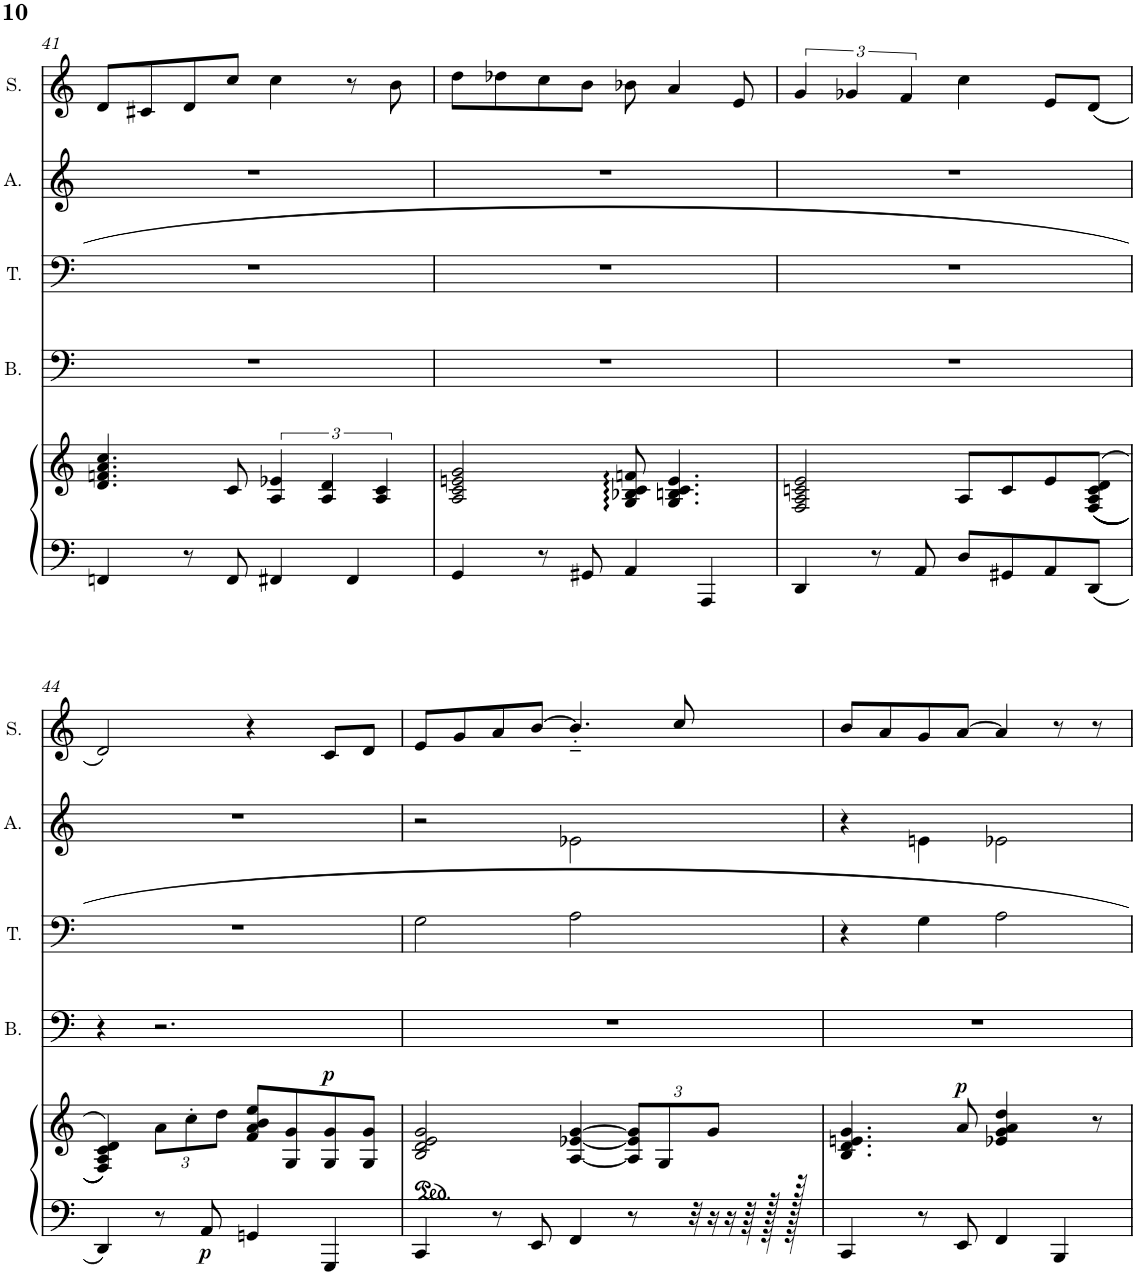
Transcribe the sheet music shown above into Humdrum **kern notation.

**kern	**kern	**dynam	**kern	**kern	**kern	**kern
*part5	*part5	*part5	*part4	*part3	*part2	*part1
*staff6	*staff5	*staff5/6	*staff4	*staff3	*staff2	*staff1
*I"Piano	*	*	*I"Bass	*I"Tenor	*I"Alto	*I"Soprano
*I'Pno	*	*	*I'B.	*I'T.	*I'A.	*I'S.
!!LO:PB:g=z
*clefF4	*clefG2	*	*clefF4	*clefF4	*clefG2	*clefG2
*k[]	*k[]	*	*k[]	*k[]	*k[]	*k[]
*M4/4	*M4/4	*	*M4/4	*M4/4	*M4/4	*M4/4
=41	=41	=41	=41	=41	=41	=41
4FFn/	4.d/ 4.fn/ 4.a/ 4.cc/	.	1r	1r	1r	8d/L
.	.	.	.	.	.	8c#X/
8r	.	.	.	.	.	8d/
8FF/	8c/	.	.	.	.	8cc/J
4FF#X/	6A/ 6e-X/	.	.	.	.	4cc\
.	6A/ 6d/	.	.	.	.	.
4FF#/	.	.	.	.	.	8r
.	6A/ 6c/	.	.	.	.	.
.	.	.	.	.	.	8b\
=42	=42	=42	=42	=42	=42	=42
4GG/	2A/ 2c/ 2en/ 2g/	.	1r	1r	1r	8dd\L
.	.	.	.	.	.	8dd-X\
8r	.	.	.	.	.	8cc\
8GG#X/	.	.	.	.	.	8b\J
4AA/	8G/: 8B-X/: 8c/: 8fn/:	.	.	.	.	8b-X\
.	4.G/ 4.Bn/ 4.c/ 4.e/	.	.	.	.	4a/
4AAA/	.	.	.	.	.	.
.	.	.	.	.	.	8e/
=43	=43	=43	=43	=43	=43	=43
4DD/	2F/ 2A/ 2cn/ 2e/	.	1r	1r	1r	6g/
.	.	.	.	.	.	6g-X/
8r	.	.	.	.	.	.
.	.	.	.	.	.	6f/
8AA/	.	.	.	.	.	.
8D/L	8A/L	.	.	.	.	4cc\
8GG#X/	8c/	.	.	.	.	.
8AA/	8e/	.	.	.	.	8e/L
8DD/J	(<(>(<(<8F/ 8A/ 8c/ 8d/J	.	.	.	.	(<8d/J
!!LO:LB:g=z
=44	=44	=44	=44	=44	=44	=44
4DD/	4F/ 4A/ 4c/ 4d/))))	.	4r	1r	1r	2d/)
*	*Xbrackettup	*	*	*	*	*
8r	12a\L	.	2.r	.	.	.
.	12cc'\	.	.	.	.	.
!	!	!LO:DY:b=2	!	!	!	!
8AA/	.	p	.	.	.	.
.	12dd\J	.	.	.	.	.
4GGn/	8f/ 8a/ 8b/ 8ee/L	.	.	.	.	4r
.	8G/ 8g/	.	.	.	.	.
!	!	!LO:DY:a	!	!	!	!
4GGG/	8G/ 8g/	p	.	.	.	8c/L
.	8G/ 8g/J	.	.	.	.	8d/J
=45	=45	=45	=45	=45	=45	=45
4CC/	2B/ 2d/ 2e/ 2g/	.	1r	2G\	2r	8e/L
.	.	.	.	.	.	8g/
8r	.	.	.	.	.	8a/
8EE/	.	.	.	.	.	[>8b/J
4FF/	[<4A/ [<4e-X/ [>4g/	.	.	2A\	2e-X\	4.b'~/]
8r	12A/] 12e-/] 12g/]L	.	.	.	.	.
.	12G/	.	.	.	.	.
!LO:N:vis=32..	!	!	!	!	!	!
24ryy	.	.	.	.	.	8cc/
32r	12g/J	.	.	.	.	.
16r	.	.	.	.	.	.
.	3072%287ryy	.	3072%287ryy	3072%287ryy	3072%287ryy	3072%287ryy
16r	.	.	.	.	.	.
64r	.	.	.	.	.	.
256r	.	.	.	.	.	.
1024r	.	.	.	.	.	.
=46	=46	=46	=46	=46	=46	=46
4CC/	4.B/ 4.d/ 4.en/ 4.g/	.	1r	4r	4r	8b/L
.	.	.	.	.	.	8a/
8r	.	.	.	4G\	4en\	8g/
!	!	!LO:DY:a	!	!	!	!
8EE/	8a/	p	.	.	.	[>8a/J
4FF/	4e-X/ 4g/ 4a/ 4dd/	.	.	2A\	2e-X\	4a/]
4BBB/	8ryy	.	.	.	.	8r
.	8r	.	.	.	.	8r
=	=	=	=	=	=	=
*-	*-	*-	*-	*-	*-	*-
